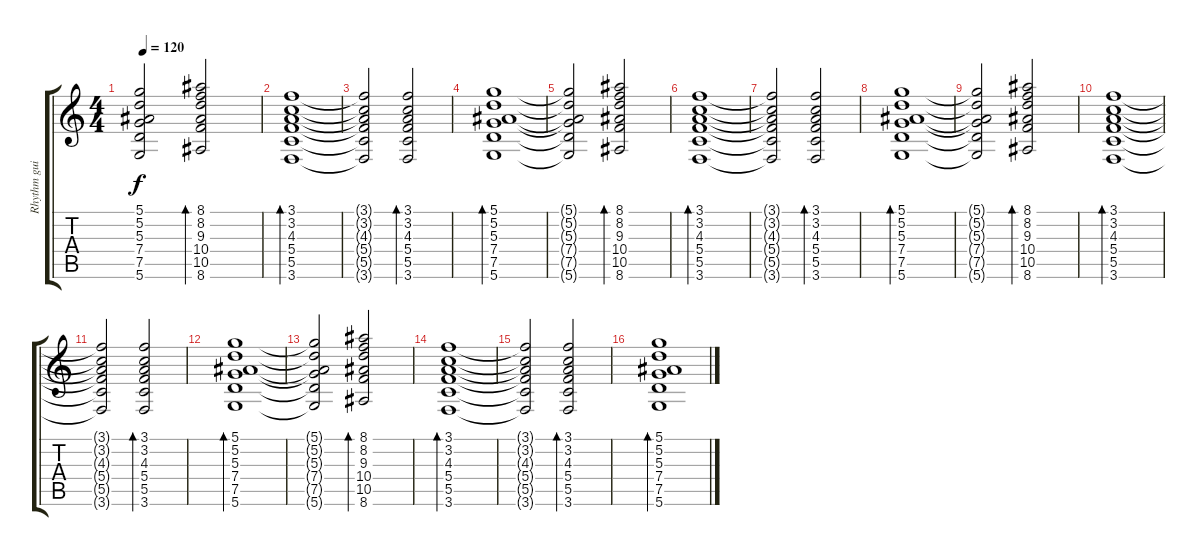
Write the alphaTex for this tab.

\track ("Rhythm guitar" "Rhythm gui") {instrument distortionguitar}
\staff {score tabs}
\tuning (D4 A3 F3 C3 G2 D2) {hide}
\ts (4 4)
\tempo 120
\clef g2
\ks c
(5.1{t} 5.2{t} 5.3{t} 7.4{t} 7.5{t} 5.6{t}).2{dy f} (8.1 8.2 9.3 10.4 10.5 8.6).2{bd 120} |
(3.1 3.2 4.3 5.4 5.5 3.6).1{bd 120} |
(3.1{t} 3.2{t} 4.3{t} 5.4{t} 5.5{t} 3.6{t}).2 (3.1 3.2 4.3 5.4 5.5 3.6).2{bd 120} |
(5.1 5.2 5.3 7.4 7.5 5.6).1{bd 120} |
(5.1{t} 5.2{t} 5.3{t} 7.4{t} 7.5{t} 5.6{t}).2 (8.1 8.2 9.3 10.4 10.5 8.6).2{bd 120} |
(3.1 3.2 4.3 5.4 5.5 3.6).1{bd 120} |
(3.1{t} 3.2{t} 4.3{t} 5.4{t} 5.5{t} 3.6{t}).2 (3.1 3.2 4.3 5.4 5.5 3.6).2{bd 120} |
(5.1 5.2 5.3 7.4 7.5 5.6).1{bd 120} |
(5.1{t} 5.2{t} 5.3{t} 7.4{t} 7.5{t} 5.6{t}).2 (8.1 8.2 9.3 10.4 10.5 8.6).2{bd 120} |
(3.1 3.2 4.3 5.4 5.5 3.6).1{bd 120} |
(3.1{t} 3.2{t} 4.3{t} 5.4{t} 5.5{t} 3.6{t}).2 (3.1 3.2 4.3 5.4 5.5 3.6).2{bd 120} |
(5.1 5.2 5.3 7.4 7.5 5.6).1{bd 120} |
(5.1{t} 5.2{t} 5.3{t} 7.4{t} 7.5{t} 5.6{t}).2 (8.1 8.2 9.3 10.4 10.5 8.6).2{bd 120} |
(3.1 3.2 4.3 5.4 5.5 3.6).1{bd 120} |
(3.1{t} 3.2{t} 4.3{t} 5.4{t} 5.5{t} 3.6{t}).2 (3.1 3.2 4.3 5.4 5.5 3.6).2{bd 120} |
(5.1 5.2 5.3 7.4 7.5 5.6).1{bd 120}
